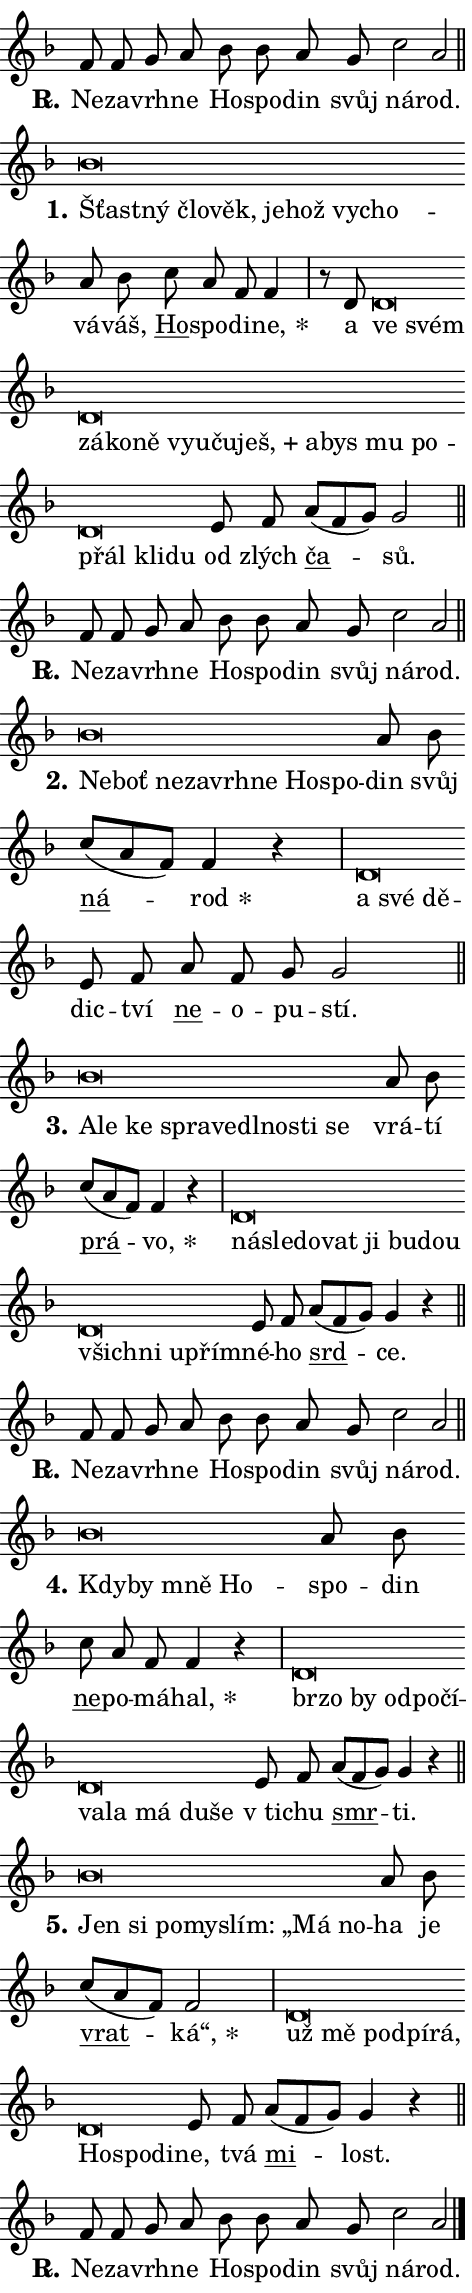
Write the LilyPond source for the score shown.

\version "2.24.0"
\header { tagline = "" }
\paper {
  indent = 0\cm
  top-margin = 0\cm
  right-margin = 0.13\cm % to fit lyric hyphens
  bottom-margin = 0\cm
  left-margin = 0\cm
  paper-width = 8\cm
  page-breaking = #ly:one-page-breaking
  system-system-spacing.basic-distance = #11
  score-system-spacing.basic-distance = #11
  ragged-last = ##f
}


%% Author: Thomas Morley
%% https://lists.gnu.org/archive/html/lilypond-user/2020-05/msg00002.html
#(define (line-position grob)
"Returns position of @var[grob} in current system:
   @code{'start}, if at first time-step
   @code{'end}, if at last time-step
   @code{'middle} otherwise
"
  (let* ((col (ly:item-get-column grob))
         (ln (ly:grob-object col 'left-neighbor))
         (rn (ly:grob-object col 'right-neighbor))
         (col-to-check-left (if (ly:grob? ln) ln col))
         (col-to-check-right (if (ly:grob? rn) rn col))
         (break-dir-left
           (and
             (ly:grob-property col-to-check-left 'non-musical #f)
             (ly:item-break-dir col-to-check-left)))
         (break-dir-right
           (and
             (ly:grob-property col-to-check-right 'non-musical #f)
             (ly:item-break-dir col-to-check-right))))
        (cond ((eqv? 1 break-dir-left) 'start)
              ((eqv? -1 break-dir-right) 'end)
              (else 'middle))))

#(define (tranparent-at-line-position vctor)
  (lambda (grob)
  "Relying on @code{line-position} select the relevant enry from @var{vctor}.
Used to determine transparency,"
    (case (line-position grob)
      ((end) (not (vector-ref vctor 0)))
      ((middle) (not (vector-ref vctor 1)))
      ((start) (not (vector-ref vctor 2))))))

noteHeadBreakVisibility =
#(define-music-function (break-visibility)(vector?)
"Makes @code{NoteHead}s transparent relying on @var{break-visibility}"
#{
  \override NoteHead.transparent =
    #(tranparent-at-line-position break-visibility)
#})

#(define delete-ledgers-for-transparent-note-heads
  (lambda (grob)
    "Reads whether a @code{NoteHead} is transparent.
If so this @code{NoteHead} is removed from @code{'note-heads} from
@var{grob}, which is supposed to be @code{LedgerLineSpanner}.
As a result ledgers are not printed for this @code{NoteHead}"
    (let* ((nhds-array (ly:grob-object grob 'note-heads))
           (nhds-list
             (if (ly:grob-array? nhds-array)
                 (ly:grob-array->list nhds-array)
                 '()))
           ;; Relies on the transparent-property being done before
           ;; Staff.LedgerLineSpanner.after-line-breaking is executed.
           ;; This is fragile ...
           (to-keep
             (remove
               (lambda (nhd)
                 (ly:grob-property nhd 'transparent #f))
               nhds-list)))
      ;; TODO find a better method to iterate over grob-arrays, similiar
      ;; to filter/remove etc for lists
      ;; For now rebuilt from scratch
      (set! (ly:grob-object grob 'note-heads)  '())
      (for-each
        (lambda (nhd)
          (ly:pointer-group-interface::add-grob grob 'note-heads nhd))
        to-keep))))

squashNotes = {
  \override NoteHead.X-extent = #'(-0.2 . 0.2)
  \override NoteHead.Y-extent = #'(-0.75 . 0)
  \override NoteHead.stencil =
    #(lambda (grob)
       (let ((pos (ly:grob-property grob 'staff-position)))
         (begin
           (if (< pos -7) (display "ERROR: Lower brevis then expected\n") (display ""))
           (if (<= pos -6) ly:text-interface::print ly:note-head::print))))
}
unSquashNotes = {
  \revert NoteHead.X-extent
  \revert NoteHead.Y-extent
  \revert NoteHead.stencil
}

hideNotes = \noteHeadBreakVisibility #begin-of-line-visible
unHideNotes = \noteHeadBreakVisibility #all-visible

% work-around for resetting accidentals
% https://lilypond.org/doc/v2.23/Documentation/notation/displaying-rhythms#unmetered-music
cadenzaMeasure = {
  \cadenzaOff
  \partial 1024 s1024
  \cadenzaOn
}

#(define-markup-command (accent layout props text) (markup?)
  "Underline accented syllable"
  (interpret-markup layout props
    #{\markup \override #'(offset . 4.3) \underline { #text }#}))

responsum = \markup \concat {
  "R" \hspace #-1.05 \path #0.1 #'((moveto 0 0.07) (lineto 0.9 0.8)) \hspace #0.05 "."
}

spaceSize = #0.6828661417322834 % exact space size for TeX Gyre Schola

\layout {
  \context {
    \Staff
    \remove "Time_signature_engraver"
    \override LedgerLineSpanner.after-line-breaking = #delete-ledgers-for-transparent-note-heads
  }
  \context {
    \Lyrics {
      \override LyricSpace.minimum-distance = \spaceSize
      \override LyricText.font-name = #"TeX Gyre Schola"
      \override LyricText.font-size = 1
      \override StanzaNumber.font-name = #"TeX Gyre Schola Bold"
      \override StanzaNumber.font-size = 1
    }
  }
  \context {
    \Score 
    \override NoteHead.text =
      #(lambda (grob) 
        (let ((pos (ly:grob-property grob 'staff-position)))
          #{\markup {
            \combine
              \halign #-0.55 \raise #(if (= pos -6) 0 0.5) \override #'(thickness . 2) \draw-line #'(3.2 . 0)
              \musicglyph "noteheads.sM1"
          }#}))
  }
}

% magnetic-lyrics.ily
%
%   written by
%     Jean Abou Samra <jean@abou-samra.fr>
%     Werner Lemberg <wl@gnu.org>
%
%   adapted by
%     Jiri Hon <jiri.hon@gmail.com>
%
% Version 2022-Apr-15

% https://www.mail-archive.com/lilypond-user@gnu.org/msg149350.html

#(define (Left_hyphen_pointer_engraver context)
   "Collect syllable-hyphen-syllable occurrences in lyrics and store
them in properties.  This engraver only looks to the left.  For
example, if the lyrics input is @code{foo -- bar}, it does the
following.

@itemize @bullet
@item
Set the @code{text} property of the @code{LyricHyphen} grob between
@q{foo} and @q{bar} to @code{foo}.

@item
Set the @code{left-hyphen} property of the @code{LyricText} grob with
text @q{foo} to the @code{LyricHyphen} grob between @q{foo} and
@q{bar}.
@end itemize

Use this auxiliary engraver in combination with the
@code{lyric-@/text::@/apply-@/magnetic-@/offset!} hook."
   (let ((hyphen #f)
         (text #f))
     (make-engraver
      (acknowledgers
       ((lyric-syllable-interface engraver grob source-engraver)
        (set! text grob)))
      (end-acknowledgers
       ((lyric-hyphen-interface engraver grob source-engraver)
        ;(when (not (grob::has-interface grob 'lyric-space-interface))
          (set! hyphen grob)));)
      ((stop-translation-timestep engraver)
       (when (and text hyphen)
         (ly:grob-set-object! text 'left-hyphen hyphen))
       (set! text #f)
       (set! hyphen #f)))))

#(define (lyric-text::apply-magnetic-offset! grob)
   "If the space between two syllables is less than the value in
property @code{LyricText@/.details@/.squash-threshold}, move the right
syllable to the left so that it gets concatenated with the left
syllable.

Use this function as a hook for
@code{LyricText@/.after-@/line-@/breaking} if the
@code{Left_@/hyphen_@/pointer_@/engraver} is active."
   (let ((hyphen (ly:grob-object grob 'left-hyphen #f)))
     (when hyphen
       (let ((left-text (ly:spanner-bound hyphen LEFT)))
         (when (grob::has-interface left-text 'lyric-syllable-interface)
           (let* ((common (ly:grob-common-refpoint grob left-text X))
                  (this-x-ext (ly:grob-extent grob common X))
                  (left-x-ext
                   (begin
                     ;; Trigger magnetism for left-text.
                     (ly:grob-property left-text 'after-line-breaking)
                     (ly:grob-extent left-text common X)))
                  ;; `delta` is the gap width between two syllables.
                  (delta (- (interval-start this-x-ext)
                            (interval-end left-x-ext)))
                  (details (ly:grob-property grob 'details))
                  (threshold (assoc-get 'squash-threshold details 0.2)))
             (when (< delta threshold)
               (let* (;; We have to manipulate the input text so that
                      ;; ligatures crossing syllable boundaries are not
                      ;; disabled.  For languages based on the Latin
                      ;; script this is essentially a beautification.
                      ;; However, for non-Western scripts it can be a
                      ;; necessity.
                      (lt (ly:grob-property left-text 'text))
                      (rt (ly:grob-property grob 'text))
                      (is-space (grob::has-interface hyphen 'lyric-space-interface))
                      (space (if is-space " " ""))
                      (extra-delta (if is-space spaceSize 0))
                      ;; Append new syllable.
                      (ltrt-space (if (and (string? lt) (string? rt))
                                (string-append lt space rt)
                                (make-concat-markup (list lt space rt))))
                      ;; Right-align `ltrt` to the right side.
                      (ltrt-space-markup (grob-interpret-markup
                               grob
                               (make-translate-markup
                                (cons (interval-length this-x-ext) 0)
                                (make-right-align-markup ltrt-space)))))
                 (begin
                   ;; Don't print `left-text`.
                   (ly:grob-set-property! left-text 'stencil #f)
                   ;; Set text and stencil (which holds all collected
                   ;; syllables so far) and shift it to the left.
                   (ly:grob-set-property! grob 'text ltrt-space)
                   (ly:grob-set-property! grob 'stencil ltrt-space-markup)
                   (ly:grob-translate-axis! grob (- (- delta extra-delta)) X))))))))))


#(define (lyric-hyphen::displace-bounds-first grob)
   ;; Make very sure this callback isn't triggered too early.
   (let ((left (ly:spanner-bound grob LEFT))
         (right (ly:spanner-bound grob RIGHT)))
     (ly:grob-property left 'after-line-breaking)
     (ly:grob-property right 'after-line-breaking)
     (ly:lyric-hyphen::print grob)))

squashThreshold = #0.4

\layout {
  \context {
    \Lyrics
    \consists #Left_hyphen_pointer_engraver
    \override LyricText.after-line-breaking =
      #lyric-text::apply-magnetic-offset!
    \override LyricHyphen.stencil = #lyric-hyphen::displace-bounds-first
    \override LyricText.details.squash-threshold = \squashThreshold
    \override LyricHyphen.minimum-distance = 0
    \override LyricHyphen.minimum-length = \squashThreshold
  }
}

squashText = \override LyricText.details.squash-threshold = 9999
unSquashText = \override LyricText.details.squash-threshold = \squashThreshold

leftText = \override LyricText.self-alignment-X = #LEFT
unLeftText = \revert LyricText.self-alignment-X

starOffset = #(lambda (grob) 
                (let ((x_offset (ly:self-alignment-interface::aligned-on-x-parent grob)))
                  (if (= x_offset 0) 0 (+ x_offset 1.2))))

star = #(define-music-function (syllable)(string?)
"Append star separator at the end of a syllable"
#{
  \once \override LyricText.X-offset = #starOffset
  \lyricmode { \markup {
    #syllable
    \override #'((font-name . "TeX Gyre Schola Bold")) \hspace #0.2 \lower #0.65 \larger "*"
  } }
#})

starAccent = #(define-music-function (syllable)(string?)
"Append star separator at the end of a syllable and make accent"
#{
  \once \override LyricText.X-offset = #starOffset
  \lyricmode { \markup {
    \accent #syllable
    \override #'((font-name . "TeX Gyre Schola Bold")) \hspace #0.2 \lower #0.65 \larger "*"
  } }
#})

breath = #(define-music-function (syllable)(string?)
"Append breathing indicator at the end of a syllable"
#{
  \lyricmode { \markup { #syllable "+" } }
#})

optionalBreath = #(define-music-function (syllable)(string?)
"Append optional breathing indicator at the end of a syllable"
#{
  \lyricmode { \markup { #syllable "(+)" } }
#})


\score {
    <<
        \new Voice = "melody" { \cadenzaOn \key f \major \relative { f'8 f g a bes bes \bar "" a g \bar "" c2 a \cadenzaMeasure \bar "||" \break } }
        \new Lyrics \lyricsto "melody" { \lyricmode { \set stanza = \responsum
Ne -- za -- vrh -- ne Ho -- spo -- din svůj ná -- rod. } }
    >>
    \layout {}
}

\score {
    <<
        \new Voice = "melody" { \cadenzaOn \key f \major \relative { \squashNotes bes'\breve*1/16 \hideNotes \breve*1/16 \bar "" \breve*1/16 \bar "" \breve*1/16 \bar "" \breve*1/16 \bar "" \breve*1/16 \bar "" \breve*1/16 \breve*1/16 \bar "" \unHideNotes \unSquashNotes a8 bes \bar "" c a f f4 \cadenzaMeasure \bar "|" r8 d8 \squashNotes d\breve*1/16 \hideNotes \breve*1/16 \bar "" \breve*1/16 \bar "" \breve*1/16 \bar "" \breve*1/16 \bar "" \breve*1/16 \bar "" \breve*1/16 \bar "" \breve*1/16 \bar "" \breve*1/16 \bar "" \breve*1/16 \bar "" \breve*1/16 \bar "" \breve*1/16 \bar "" \breve*1/16 \bar "" \breve*1/16 \bar "" \breve*1/16 \breve*1/16 \bar "" \unHideNotes \unSquashNotes e8 f \bar "" a[( f g)] g2 \cadenzaMeasure \bar "||" \break } }
        \new Lyrics \lyricsto "melody" { \lyricmode { \set stanza = "1."
\leftText Šťast -- \squashText ný člo -- věk, je -- hož vy -- cho -- \unLeftText \unSquashText vá -- váš, \markup \accent Ho -- spo -- di -- \star ne, a \leftText ve \squashText svém zá -- ko -- ně vy -- u -- ču -- \breath "ješ," a -- bys mu po -- přál kli -- du \unLeftText \unSquashText od zlých \markup \accent ča -- sů. } }
    >>
    \layout {}
}

\score {
    <<
        \new Voice = "melody" { \cadenzaOn \key f \major \relative { f'8 f g a bes bes \bar "" a g \bar "" c2 a \cadenzaMeasure \bar "||" \break } }
        \new Lyrics \lyricsto "melody" { \lyricmode { \set stanza = \responsum
Ne -- za -- vrh -- ne Ho -- spo -- din svůj ná -- rod. } }
    >>
    \layout {}
}

\score {
    <<
        \new Voice = "melody" { \cadenzaOn \key f \major \relative { \squashNotes bes'\breve*1/16 \hideNotes \breve*1/16 \bar "" \breve*1/16 \bar "" \breve*1/16 \bar "" \breve*1/16 \bar "" \breve*1/16 \bar "" \breve*1/16 \breve*1/16 \bar "" \unHideNotes \unSquashNotes a8 bes \bar "" c[( a f)] f4 r \cadenzaMeasure \bar "|" \squashNotes d\breve*1/16 \hideNotes \breve*1/16 \breve*1/16 \bar "" \unHideNotes \unSquashNotes e8 f \bar "" a f g g2 \cadenzaMeasure \bar "||" \break } }
        \new Lyrics \lyricsto "melody" { \lyricmode { \set stanza = "2."
\leftText Ne -- \squashText boť ne -- za -- vrh -- ne Ho -- spo -- \unLeftText \unSquashText din svůj \markup \accent ná -- \star rod \leftText a \squashText své dě -- \unLeftText \unSquashText dic -- tví \markup \accent ne -- o -- pu -- stí. } }
    >>
    \layout {}
}

\score {
    <<
        \new Voice = "melody" { \cadenzaOn \key f \major \relative { \squashNotes bes'\breve*1/16 \hideNotes \breve*1/16 \bar "" \breve*1/16 \bar "" \breve*1/16 \bar "" \breve*1/16 \bar "" \breve*1/16 \bar "" \breve*1/16 \bar "" \breve*1/16 \breve*1/16 \bar "" \unHideNotes \unSquashNotes a8 bes \bar "" c[( a f)] f4 r \cadenzaMeasure \bar "|" \squashNotes d\breve*1/16 \hideNotes \breve*1/16 \bar "" \breve*1/16 \bar "" \breve*1/16 \bar "" \breve*1/16 \bar "" \breve*1/16 \bar "" \breve*1/16 \bar "" \breve*1/16 \bar "" \breve*1/16 \bar "" \breve*1/16 \breve*1/16 \bar "" \unHideNotes \unSquashNotes e8 f \bar "" a[( f g)] g4 r \cadenzaMeasure \bar "||" \break } }
        \new Lyrics \lyricsto "melody" { \lyricmode { \set stanza = "3."
\leftText A -- \squashText le ke spra -- ve -- dl -- no -- sti se \unLeftText \unSquashText vrá -- tí \markup \accent prá -- \star vo, \leftText ná -- \squashText sle -- do -- vat ji bu -- dou všich -- ni u -- přím -- \unLeftText \unSquashText né -- ho \markup \accent srd -- ce. } }
    >>
    \layout {}
}

\score {
    <<
        \new Voice = "melody" { \cadenzaOn \key f \major \relative { f'8 f g a bes bes \bar "" a g \bar "" c2 a \cadenzaMeasure \bar "||" \break } }
        \new Lyrics \lyricsto "melody" { \lyricmode { \set stanza = \responsum
Ne -- za -- vrh -- ne Ho -- spo -- din svůj ná -- rod. } }
    >>
    \layout {}
}

\score {
    <<
        \new Voice = "melody" { \cadenzaOn \key f \major \relative { \squashNotes bes'\breve*1/16 \hideNotes \breve*1/16 \bar "" \breve*1/16 \breve*1/16 \bar "" \unHideNotes \unSquashNotes a8 bes \bar "" c a f f4 r \cadenzaMeasure \bar "|" \squashNotes d\breve*1/16 \hideNotes \breve*1/16 \bar "" \breve*1/16 \bar "" \breve*1/16 \bar "" \breve*1/16 \bar "" \breve*1/16 \bar "" \breve*1/16 \bar "" \breve*1/16 \bar "" \breve*1/16 \bar "" \breve*1/16 \breve*1/16 \bar "" \unHideNotes \unSquashNotes e8 f \bar "" a[( f g)] g4 r \cadenzaMeasure \bar "||" \break } }
        \new Lyrics \lyricsto "melody" { \lyricmode { \set stanza = "4."
\leftText Kdy -- \squashText by mně Ho -- \unLeftText \unSquashText spo -- din \markup \accent ne -- po -- má -- \star hal, \leftText br -- \squashText zo by od -- po -- čí -- va -- la má du -- še \unLeftText \unSquashText "v ti" -- chu \markup \accent smr -- ti. } }
    >>
    \layout {}
}

\score {
    <<
        \new Voice = "melody" { \cadenzaOn \key f \major \relative { \squashNotes bes'\breve*1/16 \hideNotes \breve*1/16 \bar "" \breve*1/16 \bar "" \breve*1/16 \bar "" \breve*1/16 \bar "" \breve*1/16 \breve*1/16 \bar "" \unHideNotes \unSquashNotes a8 bes \bar "" c[( a f)] f2 \cadenzaMeasure \bar "|" \squashNotes d\breve*1/16 \hideNotes \breve*1/16 \bar "" \breve*1/16 \bar "" \breve*1/16 \bar "" \breve*1/16 \bar "" \breve*1/16 \bar "" \breve*1/16 \breve*1/16 \bar "" \unHideNotes \unSquashNotes e8 f \bar "" a[( f g)] g4 r \cadenzaMeasure \bar "||" \break } }
        \new Lyrics \lyricsto "melody" { \lyricmode { \set stanza = "5."
\leftText Jen \squashText si po -- my -- slím: „Má no -- \unLeftText \unSquashText ha je \markup \accent vrat -- \star ká“, \leftText už \squashText mě pod -- pí -- rá, Ho -- spo -- di -- \unLeftText \unSquashText ne, tvá \markup \accent mi -- lost. } }
    >>
    \layout {}
}

\score {
    <<
        \new Voice = "melody" { \cadenzaOn \key f \major \relative { f'8 f g a bes bes \bar "" a g \bar "" c2 a \cadenzaMeasure \bar "||" \break } \bar "|." }
        \new Lyrics \lyricsto "melody" { \lyricmode { \set stanza = \responsum
Ne -- za -- vrh -- ne Ho -- spo -- din svůj ná -- rod. } }
    >>
    \layout {}
}
